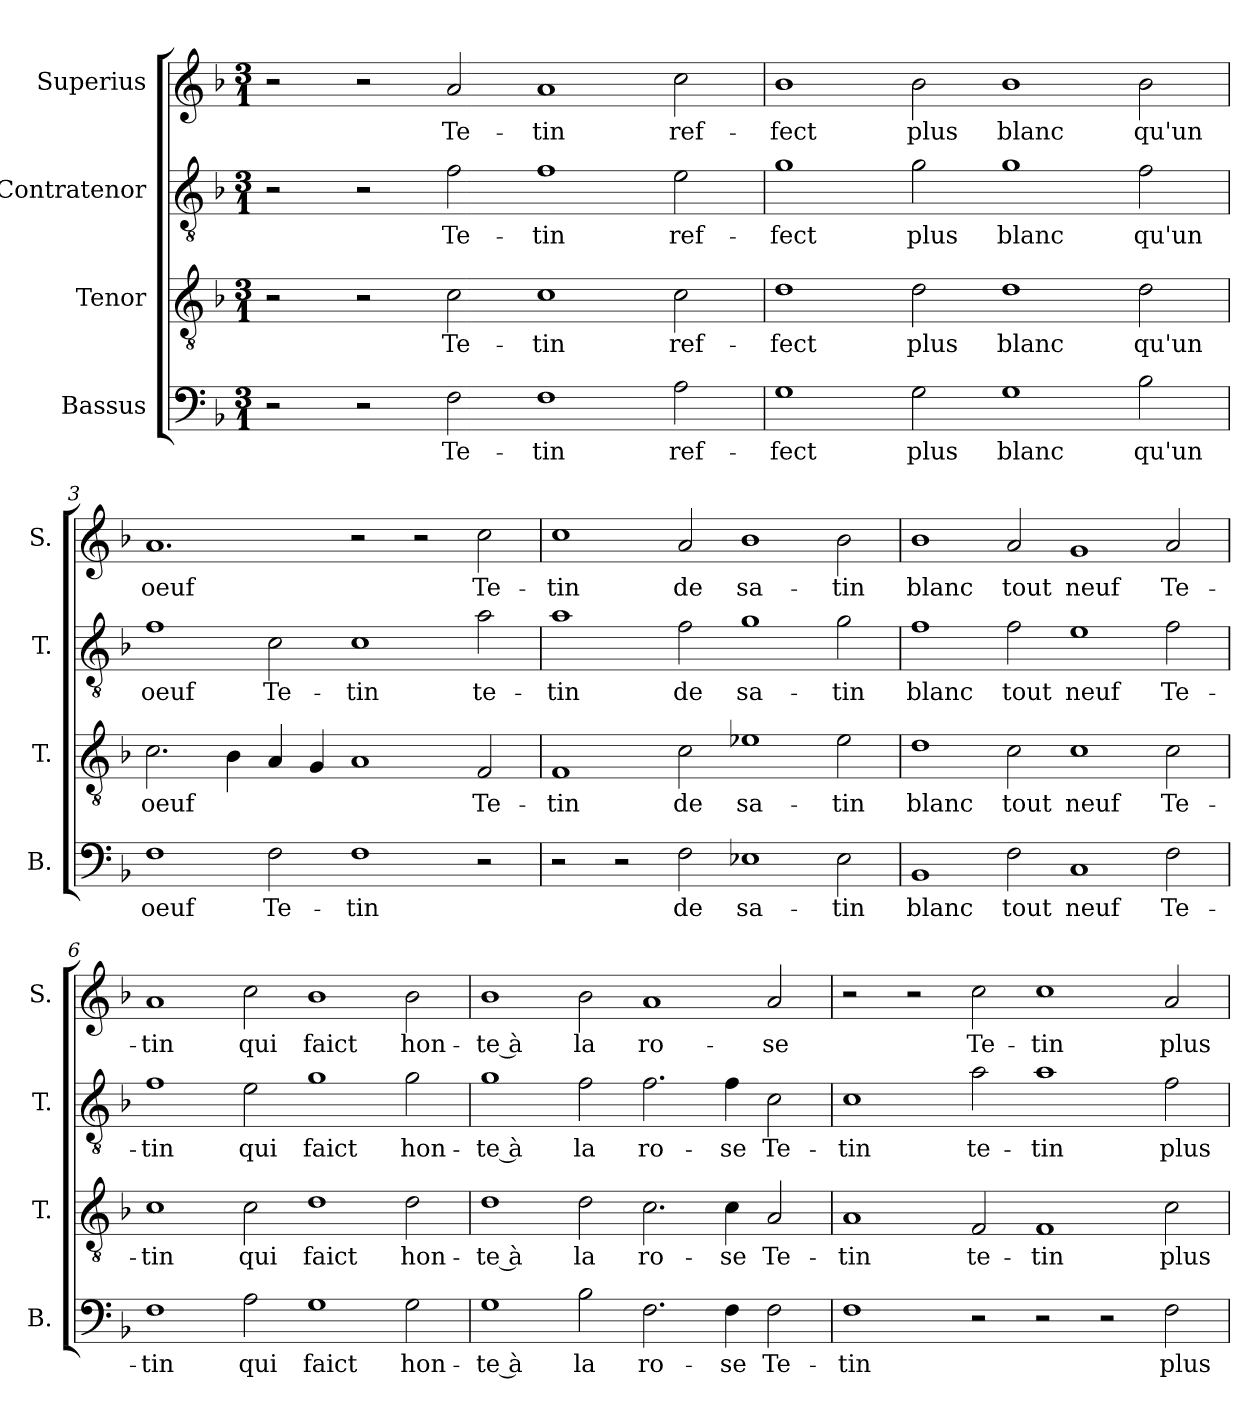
**kern	**text	**kern	**text	**kern	**text	**kern	**text
*part4	*part4	*part3	*part3	*part2	*part2	*part1	*part1
*staff4	*staff4	*staff3	*staff3	*staff2	*staff2	*staff1	*staff1
*I"Bassus	*	*I"Tenor	*	*I"Contratenor	*	*I"Superius	*
*I'B.	*	*I'T.	*	*I'T.	*	*I'S.	*
*clefF4	*	*clefGv2	*	*clefGv2	*	*clefG2	*
*k[b-]	*	*k[b-]	*	*k[b-]	*	*k[b-]	*
*F:	*	*F:	*	*F:	*	*F:	*
*M3/1	*	*M3/1	*	*M3/1	*	*M3/1	*
=1	=1	=1	=1	=1	=1	=1	=1
2r	.	2r	.	2r	.	2r	.
2r	.	2r	.	2r	.	2r	.
2F\	Te-	2c\	Te-	2f\	Te-	2a/	Te-
1F\	-tin	1c\	-tin	1f\	-tin	1a/	-tin
2A\	ref-	2c\	ref-	2e\	ref-	2cc\	ref-
=2	=2	=2	=2	=2	=2	=2	=2
1G\	-fect	1d\	-fect	1g\	-fect	1b-\	-fect
2G\	plus	2d\	plus	2g\	plus	2b-\	plus
1G\	blanc	1d\	blanc	1g\	blanc	1b-\	blanc
2B-\	qu'un	2d\	qu'un	2f\	qu'un	2b-\	qu'un
=3	=3	=3	=3	=3	=3	=3	=3
1F\	oeuf	2.c\	oeuf	1f\	oeuf	1.a/	oeuf
.	.	4B-\	.	.	.	.	.
2F\	Te-	4A/	.	2c\	Te-	.	.
.	.	4G/	.	.	.	.	.
1F\	-tin	1A/	.	1c\	-tin	2r	.
.	.	.	.	.	.	2r	.
2r	.	2F/	Te-	2a\	te-	2cc\	Te-
=4	=4	=4	=4	=4	=4	=4	=4
2r	.	1F/	-tin	1a\	-tin	1cc\	-tin
2r	.	.	.	.	.	.	.
2F\	de	2c\	de	2f\	de	2a/	de
1E-X\	sa-	1e-X\	sa-	1g\	sa-	1b-\	sa-
2E-\	-tin	2e-\	-tin	2g\	-tin	2b-\	-tin
!!LO:LB:g=z
=5	=5	=5	=5	=5	=5	=5	=5
1BB-/	blanc	1d\	blanc	1f\	blanc	1b-\	blanc
2F\	tout	2c\	tout	2f\	tout	2a/	tout
1C/	neuf	1c\	neuf	1e\	neuf	1g/	neuf
2F\	Te-	2c\	Te-	2f\	Te-	2a/	Te-
=6	=6	=6	=6	=6	=6	=6	=6
1F\	-tin	1c\	-tin	1f\	-tin	1a/	-tin
2A\	qui	2c\	qui	2e\	qui	2cc\	qui
1G\	faict	1d\	faict	1g\	faict	1b-\	faict
2G\	hon-	2d\	hon-	2g\	hon-	2b-\	hon-
=7	=7	=7	=7	=7	=7	=7	=7
1G\	-te à	1d\	-te à	1g\	-te à	1b-\	-te à
2B-\	la	2d\	la	2f\	la	2b-\	la
2.F\	ro-	2.c\	ro-	2.f\	ro-	1a/	ro-
4F\	-se	4c\	-se	4f\	-se	.	.
2F\	Te-	2A/	Te-	2c\	Te-	2a/	-se
=8	=8	=8	=8	=8	=8	=8	=8
1F\	-tin	1A/	-tin	1c\	-tin	2r	.
.	.	.	.	.	.	2r	.
2r	.	2F/	te-	2a\	te-	2cc\	Te-
2r	.	1F/	-tin	1a\	-tin	1cc\	-tin
2r	.	.	.	.	.	.	.
2F\	plus	2c\	plus	2f\	plus	2a/	plus
=	=	=	=	=	=	=	=
*-	*-	*-	*-	*-	*-	*-	*-
